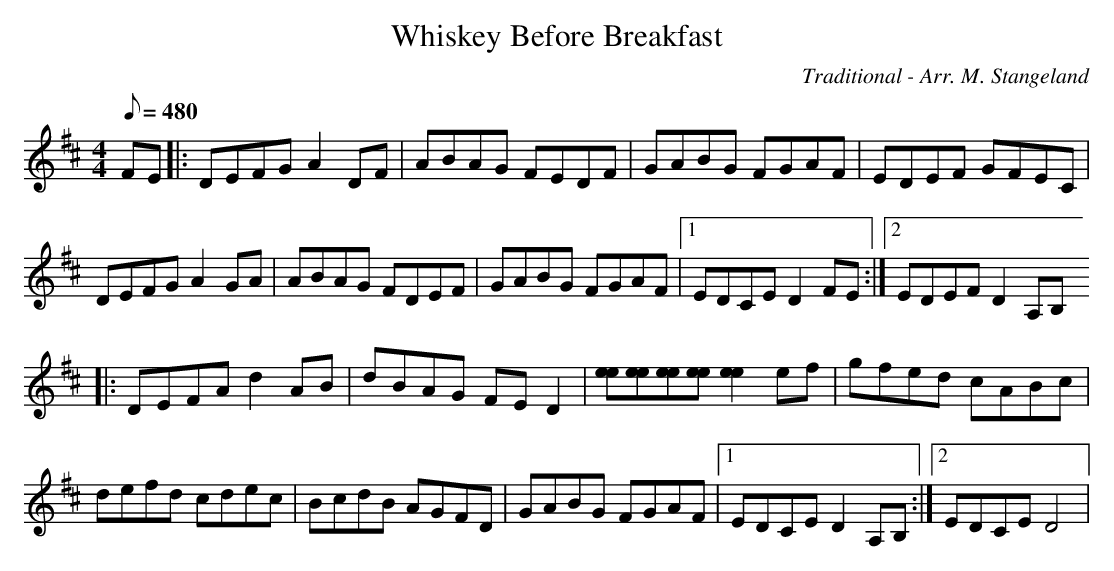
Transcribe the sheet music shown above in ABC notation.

X:1
T:Whiskey Before Breakfast
C:Traditional - Arr. M. Stangeland
M:4/4
L:1/8
Q:1/8=480
K:D
FE|:DEFG A2DF|ABAG FEDF|GABG FGAF|EDEF GFEC|
DEFG A2GA|ABAG FDEF|GABG FGAF|1 EDCE D2FE:|2 EDEF D2A,B,
|:DEFA d2AB|dBAG FED2|[ee][ee][ee][ee] [e2e2]ef|gfed cABc|
defd cdec|BcdB AGFD|GABG FGAF|1 EDCE D2A,B,:|2 EDCE D4|
